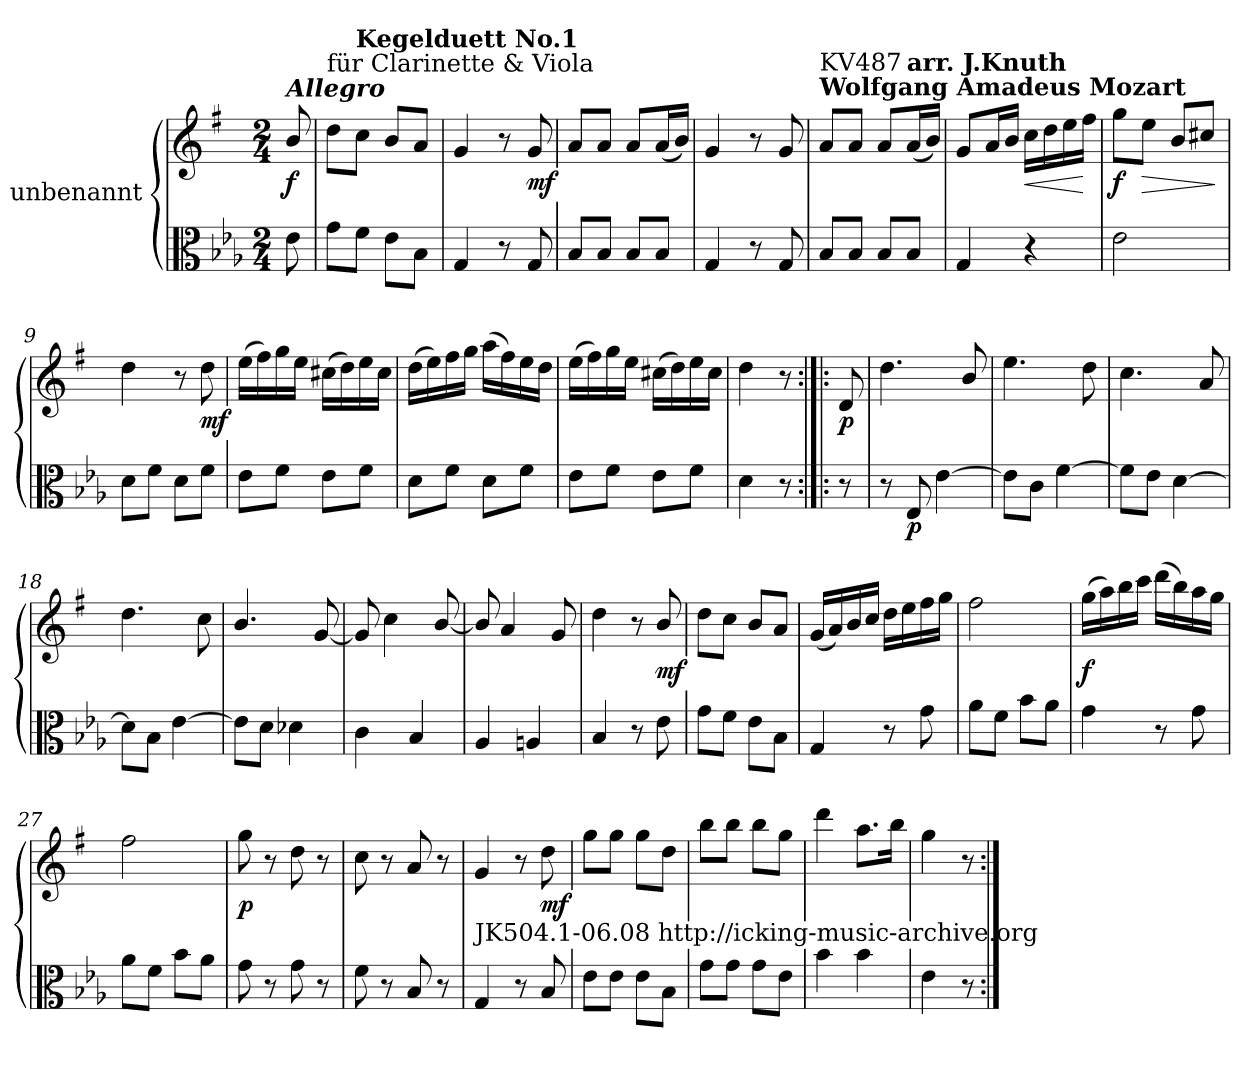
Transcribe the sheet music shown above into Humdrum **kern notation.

**kern	**dynam	**kern	**dynam
*part2	*part2	*part1	*part1
*staff2	*staff2	*staff1	*staff1
*I"unbenannt	*	*I"unbenannt	*
*clefC3	*	*clefG2	*
*ITrd-1c-2	*	*ITrd1c2	*
*k[b-]	*	*k[b-]	*
*M2/4	*	*M2/4	*
=1	=1	=1	=1
!	!	!LO:TX:a:Bi:t=Allegro	!
!	!	!	!LO:DY:b
8f\	.	8a/	f
=2	=2	=2	=2
!	!	!LO:TX:a:t=für Clarinette & Viola	!
8a\L	.	8cc\L	.
!	!	!LO:TX:a:B:t=Kegelduett No.1	!
8g\J	.	8b-\J	.
8f\L	.	8a/L	.
8c\J	.	8g/J	.
=3	=3	=3	=3
4A/	.	4f/	.
8r	.	8r	.
!	!	!	!LO:DY:b
8A/	.	8f/	mf
=4	=4	=4	=4
8c/L	.	8g/L	.
8c/J	.	8g/J	.
8c/L	.	8g/L	.
8c/J	.	(16g/L	.
.	.	16a/JJ)	.
=5	=5	=5	=5
4A/	.	4f/	.
8r	.	8r	.
8A/	.	8f/	.
=6	=6	=6	=6
!	!	!LO:TX:a:B:t=Wolfgang Amadeus Mozart	!
!	!	!LO:TX:a:t=KV487	!
8c/L	.	8g/L	.
8c/J	.	8g/J	.
8c/L	.	8g/L	.
!	!	!LO:TX:a:B:t=arr. J.Knuth	!
8c/J	.	(16g/L	.
.	.	16a/JJ)	.
!!LO:LB:g=z
=7	=7	=7	=7
4A/	.	8f/L	.
.	.	16g/L	.
.	.	16a/JJ	.
!	!	!	!LO:HP:b
4r	.	16b-\LL	<
.	.	16cc\	.
.	.	16dd\	.
.	.	16ee\JJ	[
!!LO:LB:g=z
=8	=8	=8	=8
!	!	!	!LO:DY:b
2f\	.	8ff\L	f
!	!	!	!LO:HP:b
.	.	8dd\J	>
.	.	8a/L	.
.	.	8bn/J	.
.	.	.	]
=9	=9	=9	=9
8e\L	.	4cc\	.
8g\J	.	.	.
8e\L	.	8r	.
!	!	!	!LO:DY:b
8g\J	.	8cc\	mf
=10	=10	=10	=10
8f\L	.	(16dd\LL	.
.	.	16ee\)	.
8g\J	.	16ff\	.
.	.	16dd\JJ	.
8f\L	.	(16bn\LL	.
.	.	16cc\)	.
8g\J	.	16dd\	.
.	.	16b\JJ	.
=11	=11	=11	=11
8e\L	.	(16cc\LL	.
.	.	16dd\)	.
8g\J	.	16ee\	.
.	.	16ff\JJ	.
8e\L	.	(16gg\LL	.
.	.	16ee\)	.
8g\J	.	16dd\	.
.	.	16cc\JJ	.
!!LO:LB:g=z
=12	=12	=12	=12
8f\L	.	(16dd\LL	.
.	.	16ee\)	.
8g\J	.	16ff\	.
.	.	16dd\JJ	.
8f\L	.	(16bn\LL	.
.	.	16cc\)	.
8g\J	.	16dd\	.
.	.	16b\JJ	.
=13	=13	=13	=13
4e\	.	4cc\	.
8r	.	8r	.
!!LO:LB:g=z
=14:|!|:	=14:|!|:	=14:|!|:	=14:|!|:
!	!	!	!LO:DY:b
8r	.	8c/	p
=15	=15	=15	=15
8r	.	4.cc\	.
!	!LO:DY:b	!	!
8F/	p	.	.
[4f\	.	.	.
.	.	8a/	.
=16	=16	=16	=16
8f\L]	.	4.dd\	.
8d\J	.	.	.
[4g\	.	.	.
.	.	8cc\	.
=17	=17	=17	=17
8g\L]	.	4.b-\	.
8f\J	.	.	.
[4e\	.	.	.
.	.	8g/	.
=18	=18	=18	=18
8e\L]	.	4.cc\	.
8c\J	.	.	.
[4f\	.	.	.
.	.	8b-\	.
=19	=19	=19	=19
8f\L]	.	4.a/	.
8e\J	.	.	.
4e-X\	.	.	.
.	.	[8f/	.
=20	=20	=20	=20
4d\	.	8f/]	.
.	.	4b-\	.
4c/	.	.	.
.	.	[8a/	.
!!LO:LB:g=z
=21	=21	=21	=21
4B-/	.	8a/]	.
.	.	4g/	.
4Bn/	.	.	.
.	.	8f/	.
!!LO:PB:g=z
=22	=22	=22	=22
4c/	.	4cc\	.
8r	.	8r	.
!	!	!	!LO:DY:b
8f\	.	8a/	mf
=23	=23	=23	=23
8a\L	.	8cc\L	.
8g\J	.	8b-\J	.
8f\L	.	8a/L	.
8c\J	.	8g/J	.
=24	=24	=24	=24
4A/	.	(16f/LL	.
.	.	16g/)	.
.	.	16a/	.
.	.	16b-/JJ	.
8r	.	16cc\LL	.
.	.	16dd\	.
8a\	.	16ee\	.
.	.	16ff\JJ	.
=25	=25	=25	=25
8b-\L	.	2ee\	.
8g\J	.	.	.
8cc\L	.	.	.
8b-\J	.	.	.
!!LO:LB:g=z
=26	=26	=26	=26
!	!	!	!LO:DY:b
4a\	.	(16ff\LL	f
.	.	16gg\)	.
.	.	16aa\	.
.	.	16bb-\JJ	.
8r	.	(16ccc\LL	.
.	.	16aa\)	.
8a\	.	16gg\	.
.	.	16ff\JJ	.
=27	=27	=27	=27
8b-\L	.	2ee\	.
8g\J	.	.	.
8cc\L	.	.	.
8b-\J	.	.	.
!!LO:LB:g=z
=28	=28	=28	=28
!	!	!	!LO:DY:b
8a\	.	8ff\	p
8r	.	8r	.
8a\	.	8cc\	.
8r	.	8r	.
=29	=29	=29	=29
8g\	.	8b-\	.
8r	.	8r	.
8c/	.	8g/	.
8r	.	8r	.
=30	=30	=30	=30
!LO:TX:a:t=JK504.1-06.08 http&colon;//icking-music-archive.org	!	!	!
4A/	.	4f/	.
8r	.	8r	.
!	!	!	!LO:DY:b
8c/	.	8cc\	mf
=31	=31	=31	=31
8f\L	.	8ff\L	.
8f\J	.	8ff\J	.
8f\L	.	8ff\L	.
8c\J	.	8cc\J	.
=32	=32	=32	=32
8a\L	.	8aa\L	.
8a\J	.	8aa\J	.
8a\L	.	8aa\L	.
8f\J	.	8ff\J	.
=33	=33	=33	=33
4cc\	.	4ccc\	.
4cc\	.	8.gg\L	.
.	.	16aa\Jk	.
=34	=34	=34	=34
4f\	.	4ff\	.
8r	.	8r	.
=:|!	=:|!	=:|!	=:|!
*-	*-	*-	*-
